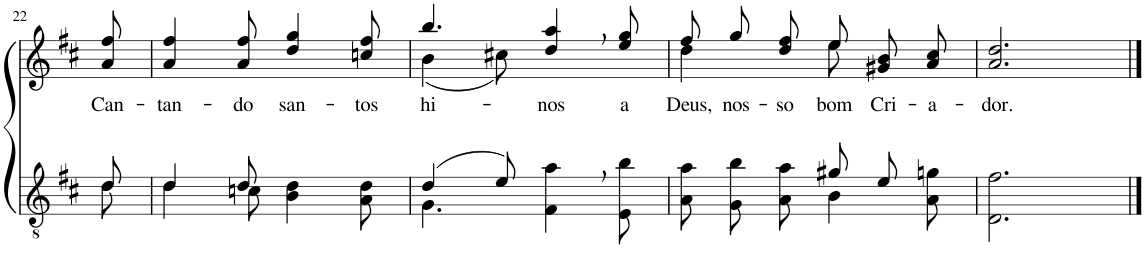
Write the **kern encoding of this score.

**kern	**kern	**text
*part2	*part1	*part1
*staff2	*staff1	*staff1
*I"Parte III e IV	*I"Parte I e II	*
!!LO:PB:g=z
*clefGv2	*clefG2	*
*Trd4c7	*Trd4c7	*
*k[f#c#]	*k[f#c#]	*
*M6/8	*M6/8	*
=22	=22	=22
*^	*	*
!	!	!	!LO:LY:b
8d/	8d\	8a/ 8ff#/	Can-
=23	=23	=23	=23
!	!	!	!LO:LY:b
4d/	4d\	4a/ 4ff#/	-tan-
!	!	!	!LO:LY:b
8d/	8cn\	8a/ 8ff#/	-do
!	!	!	!LO:LY:b
4.ryy	4B\ 4d\	4dd/ 4gg/	san-
!	!	!	!LO:LY:b
.	8A\ 8d\	8ccn/ 8ff#/	-tos
=24	=24	=24	=24
!	!	!	!LO:LY:b
*	*	*^	*
(4d/	4.G\	4.bb/	(4b\	hi-
8e/)	.	.	8cc#X\)	.
!	!	!	!	!LO:LY:b
4ryy	4F#\ 4a\	4dd/, 4aa/,	4.ryy	-nos
!	!	!	!	!LO:LY:b
8ryy	8E\ 8b\	8ee/ 8gg/	.	a
=25	=25	=25	=25	=25
!	!	!	!	!LO:LY:b
4.ryy	8A\ 8a\L	4dd\	8ff#\L	Deus,
!	!	!	!	!LO:LY:b
.	8G\ 8b\	.	8gg\	nos-
!	!	!	!	!LO:LY:b
.	8A\ 8a\J	8ryy	8dd\ 8ff#\J	-so
!	!	!	!	!LO:LY:b
8g#X/L	4B\	8ee\	8ee\L	bom
!	!	!	!	!LO:LY:b
8e/J	.	4ryy	8g#X\ 8b\	Cri-
!	!	!	!	!LO:LY:b
8ryy	8A\ 8gn\	.	8a\ 8cc#\J	-a-
=26	=26	=26	=26	=26
!	!	!	!	!LO:LY:b
*v	*v	*	*	*
*	*v	*v	*
2.D\ 2.f#\	2.a/ 2.dd/	-dor.
==	==	==
*-	*-	*-
